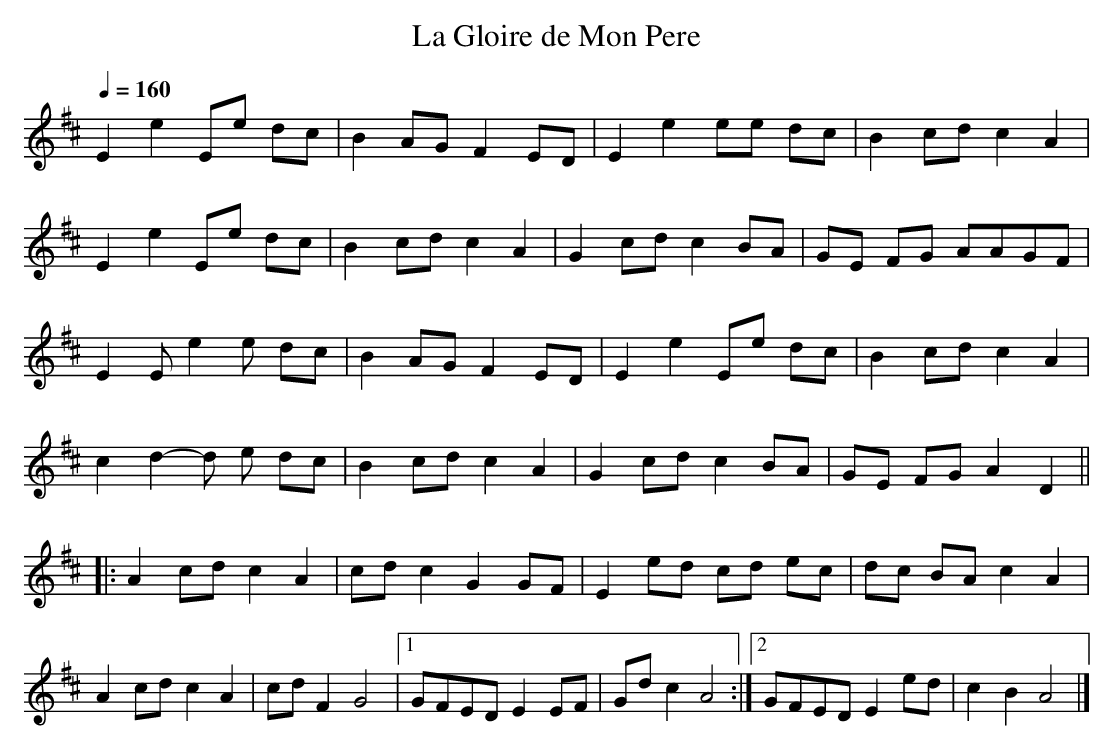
X:1
T:La Gloire de Mon Pere
L:1/4
Q:1/4=160
K:E dorian
 E e E/2e/2 d/2c/2 | B A/2G/2 F E/2D/2 | E e e/2e/2 d/2c/2 | B c/2d/2 c A |
   E e E/2e/2 d/2c/2 | B c/2d/2 c A | G c/2d/2c B/2A/2 | G/2E/2 F/2G/2 A/2A/2G/2F/2 |
 E E/2e e/2 d/2c/2 | B A/2G/2 F E/2D/2 | E e E/2e/2 d/2c/2 | B c/2d/2 c A |
   c d-d/2 e/2 d/2c/2 | B c/2d/2 c A | G c/2d/2c B/2A/2 | G/2E/2 F/2G/2 A D ||
|: A c/2d/2 c A | c/2d/2 c G G/2F/2 | E e/2d/2 c/2d/2 e/2c/2 | d/2c/2 B/2A/2 c A |
    A c/2d/2 c A | c/2d/2 F G2 |[1  G/2F/2E/2D/2 E E/2F/2 | G/2d/2 c A2 :| [2 G/2F/2E/2D/2 E e/2d/2 | c B  A2 |]
